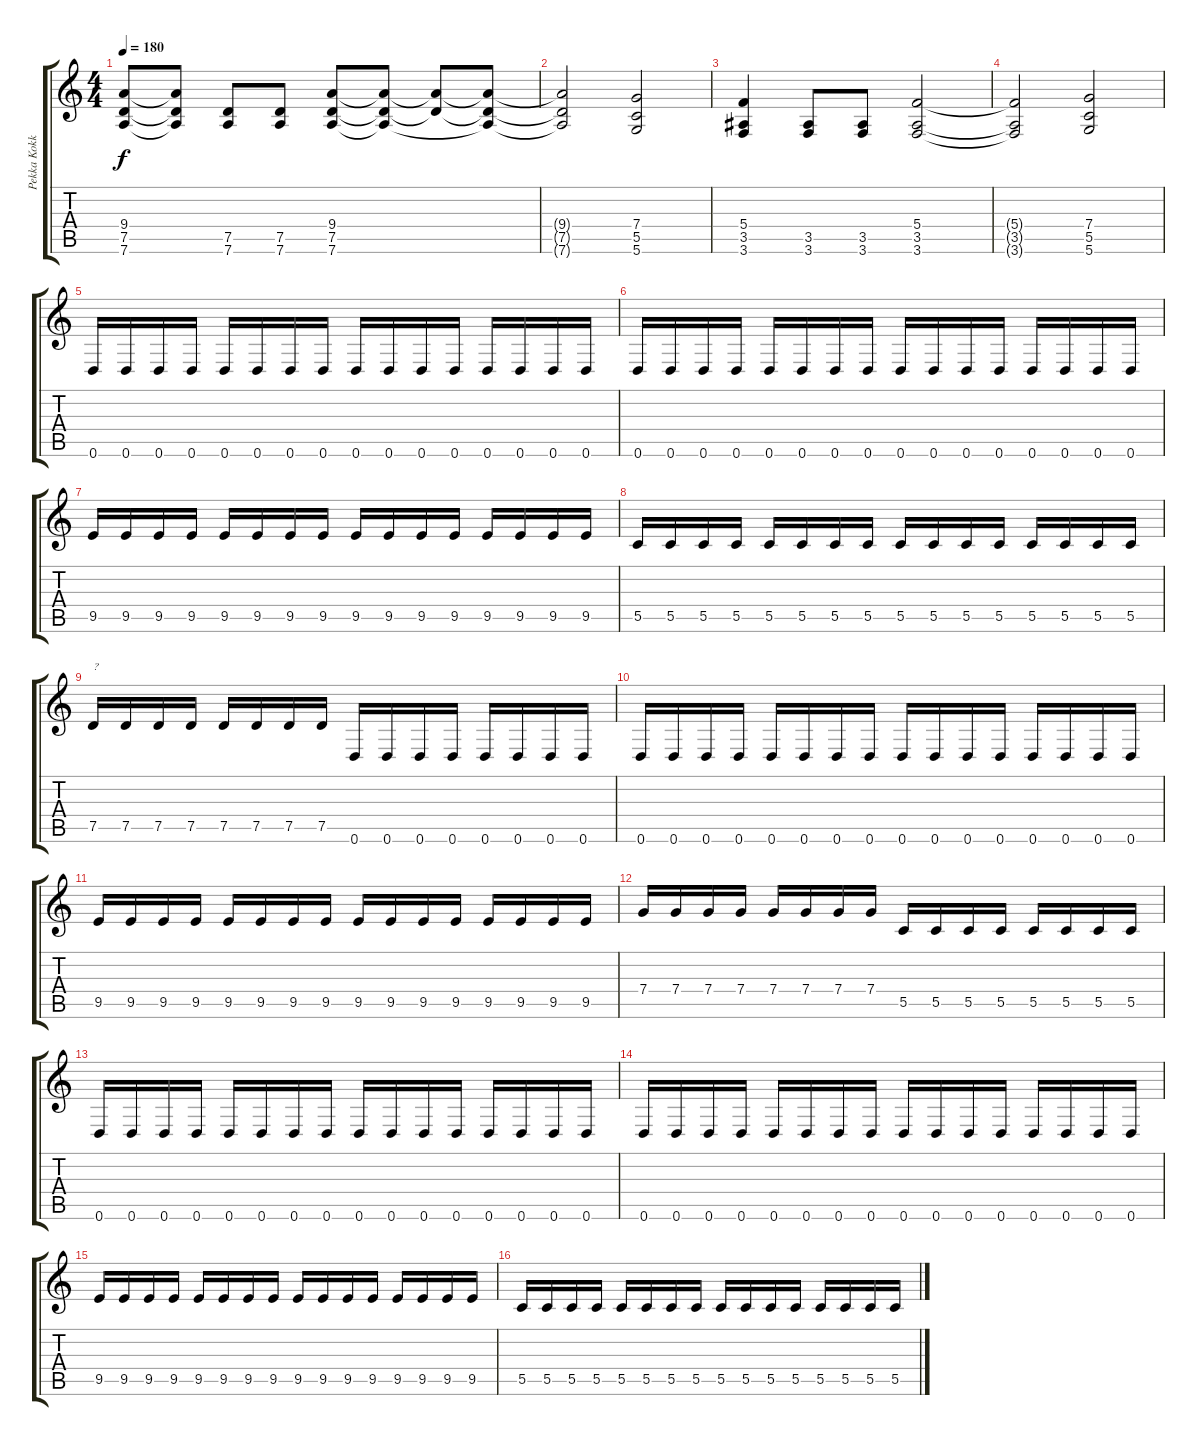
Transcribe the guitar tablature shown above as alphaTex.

\track ("Pekka Kokko - Rythm Guitar" "Pekka Kokk") {instrument distortionguitar}
\staff {score tabs}
\tuning (D4 A3 F3 C3 G2 D2) {hide}
\ts (4 4)
\tempo 180
\clef g2
\ks c
(9.4 7.5 7.6).8{dy f} (9.4{t} 7.5{t} 7.6{t}).8 (7.5 7.6).8 (7.5 7.6).8 (9.4 7.5 7.6).8 (9.4{t} 7.5{t} 7.6{t}).8 (9.4{t} 7.5{t}).8 (9.4{t} 7.5{t} 7.6{t}).8 |
(9.4{t} 7.5{t} 7.6{t}).2 (7.4 5.5 5.6).2 |
(5.4 3.5 3.6).4 (3.5 3.6).8 (3.5 3.6).8 (5.4 3.5 3.6).2 |
(5.4{t} 3.5{t} 3.6{t}).2 (7.4 5.5 5.6).2 |
\section ("" "")
0.6.16 0.6.16 0.6.16 0.6.16 0.6.16 0.6.16 0.6.16 0.6.16 0.6.16 0.6.16 0.6.16 0.6.16 0.6.16 0.6.16 0.6.16 0.6.16 |
0.6.16 0.6.16 0.6.16 0.6.16 0.6.16 0.6.16 0.6.16 0.6.16 0.6.16 0.6.16 0.6.16 0.6.16 0.6.16 0.6.16 0.6.16 0.6.16 |
9.5.16 9.5.16 9.5.16 9.5.16 9.5.16 9.5.16 9.5.16 9.5.16 9.5.16 9.5.16 9.5.16 9.5.16 9.5.16 9.5.16 9.5.16 9.5.16 |
5.5.16 5.5.16 5.5.16 5.5.16 5.5.16 5.5.16 5.5.16 5.5.16 5.5.16 5.5.16 5.5.16 5.5.16 5.5.16 5.5.16 5.5.16 5.5.16 |
7.5.16{txt "?"} 7.5.16 7.5.16 7.5.16 7.5.16 7.5.16 7.5.16 7.5.16 0.6.16 0.6.16 0.6.16 0.6.16 0.6.16 0.6.16 0.6.16 0.6.16 |
0.6.16 0.6.16 0.6.16 0.6.16 0.6.16 0.6.16 0.6.16 0.6.16 0.6.16 0.6.16 0.6.16 0.6.16 0.6.16 0.6.16 0.6.16 0.6.16 |
9.5.16 9.5.16 9.5.16 9.5.16 9.5.16 9.5.16 9.5.16 9.5.16 9.5.16 9.5.16 9.5.16 9.5.16 9.5.16 9.5.16 9.5.16 9.5.16 |
7.4.16 7.4.16 7.4.16 7.4.16 7.4.16 7.4.16 7.4.16 7.4.16 5.5.16 5.5.16 5.5.16 5.5.16 5.5.16 5.5.16 5.5.16 5.5.16 |
0.6.16 0.6.16 0.6.16 0.6.16 0.6.16 0.6.16 0.6.16 0.6.16 0.6.16 0.6.16 0.6.16 0.6.16 0.6.16 0.6.16 0.6.16 0.6.16 |
0.6.16 0.6.16 0.6.16 0.6.16 0.6.16 0.6.16 0.6.16 0.6.16 0.6.16 0.6.16 0.6.16 0.6.16 0.6.16 0.6.16 0.6.16 0.6.16 |
9.5.16 9.5.16 9.5.16 9.5.16 9.5.16 9.5.16 9.5.16 9.5.16 9.5.16 9.5.16 9.5.16 9.5.16 9.5.16 9.5.16 9.5.16 9.5.16 |
5.5.16 5.5.16 5.5.16 5.5.16 5.5.16 5.5.16 5.5.16 5.5.16 5.5.16 5.5.16 5.5.16 5.5.16 5.5.16 5.5.16 5.5.16 5.5.16
